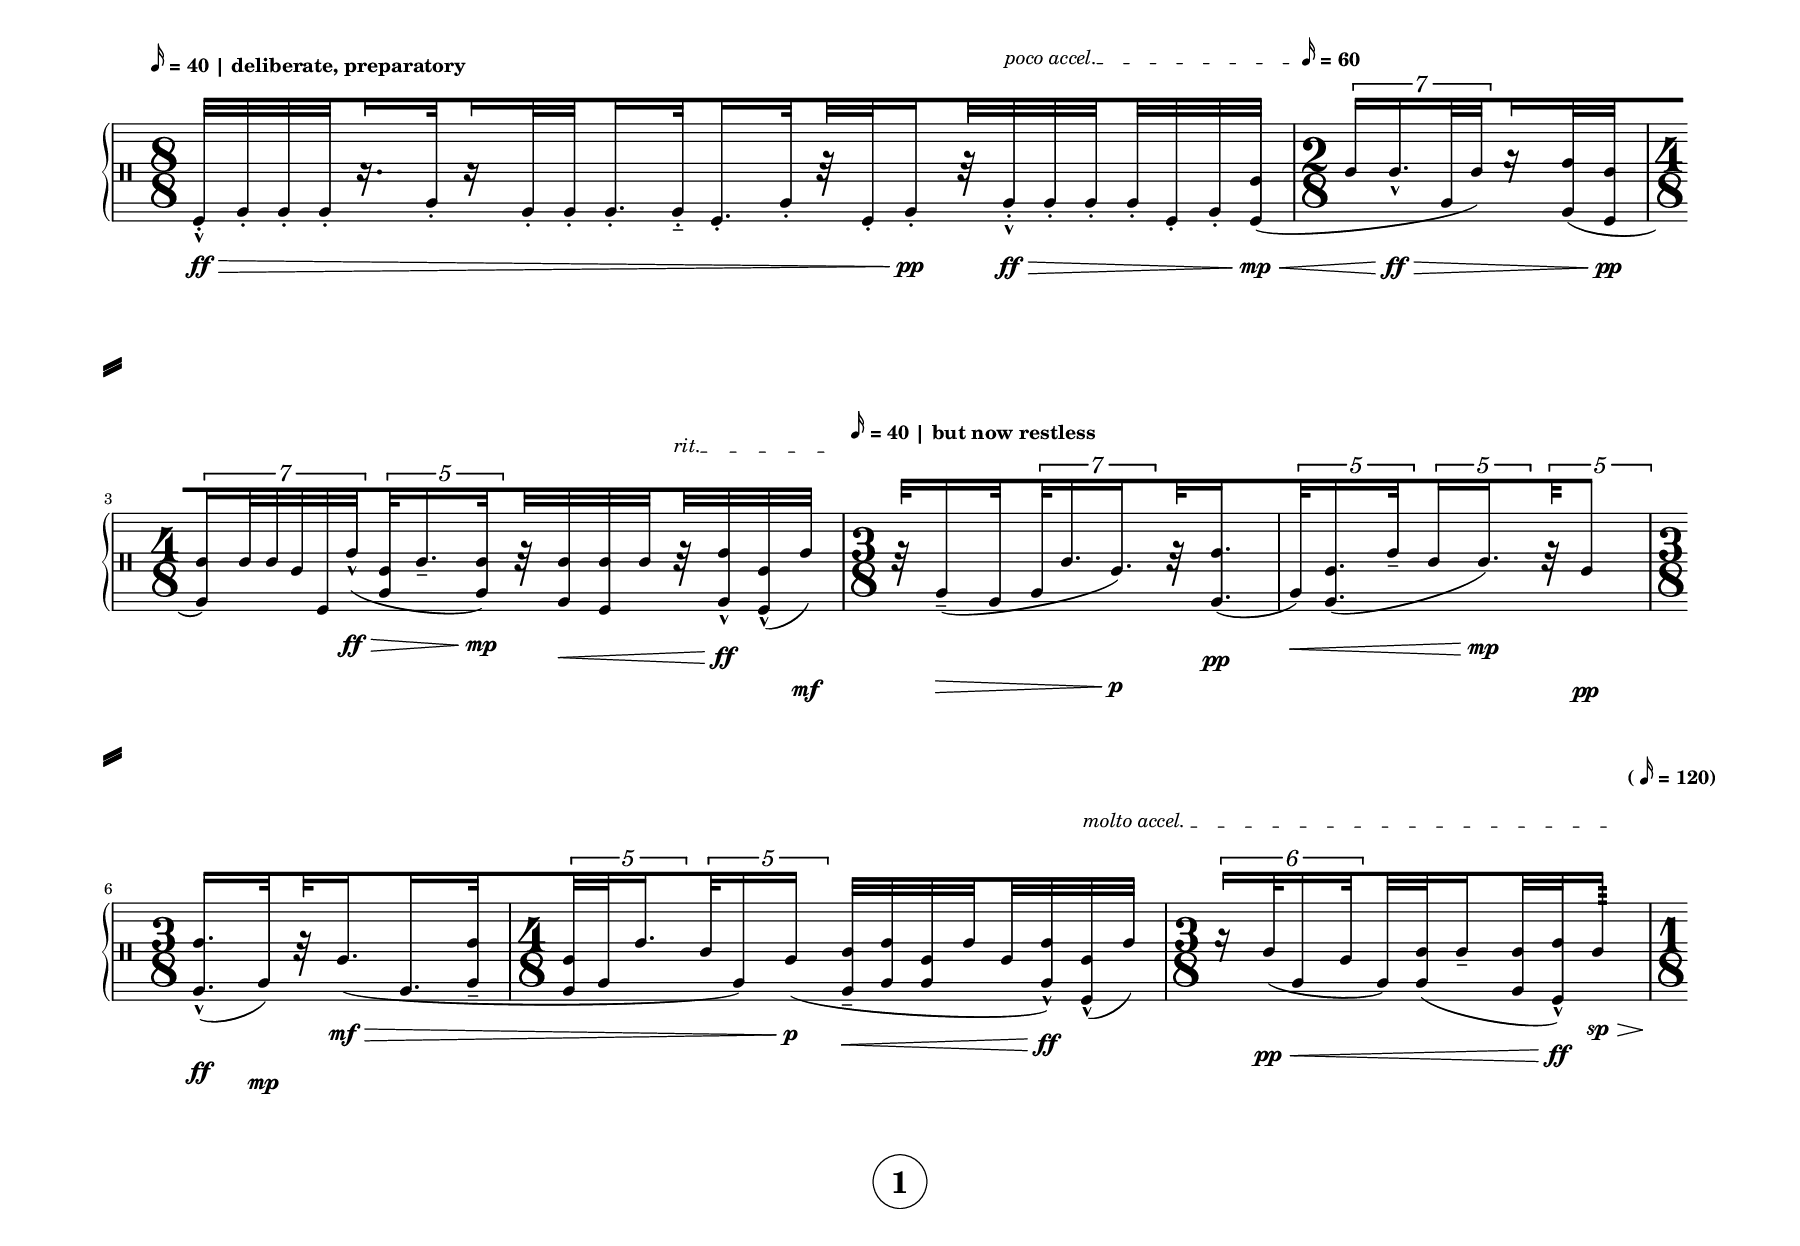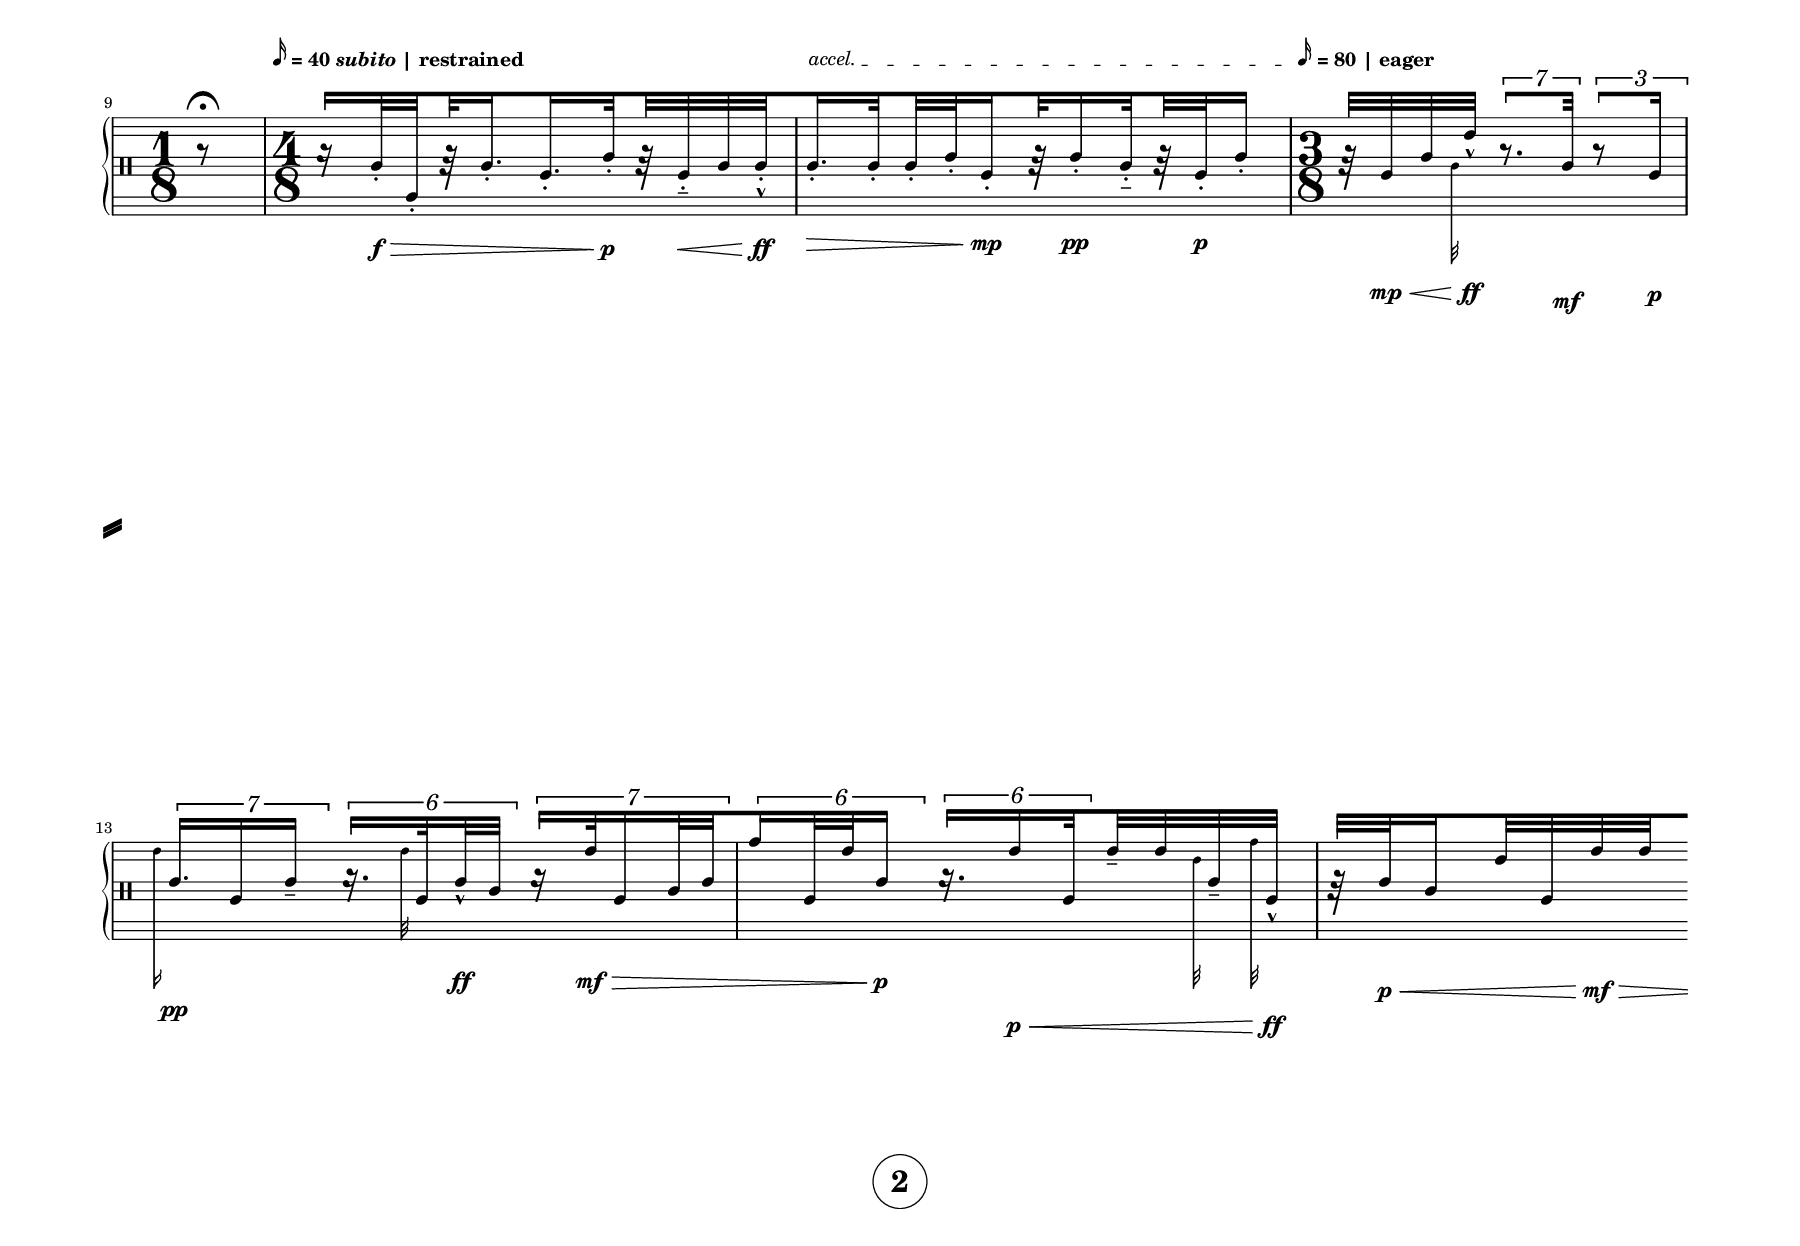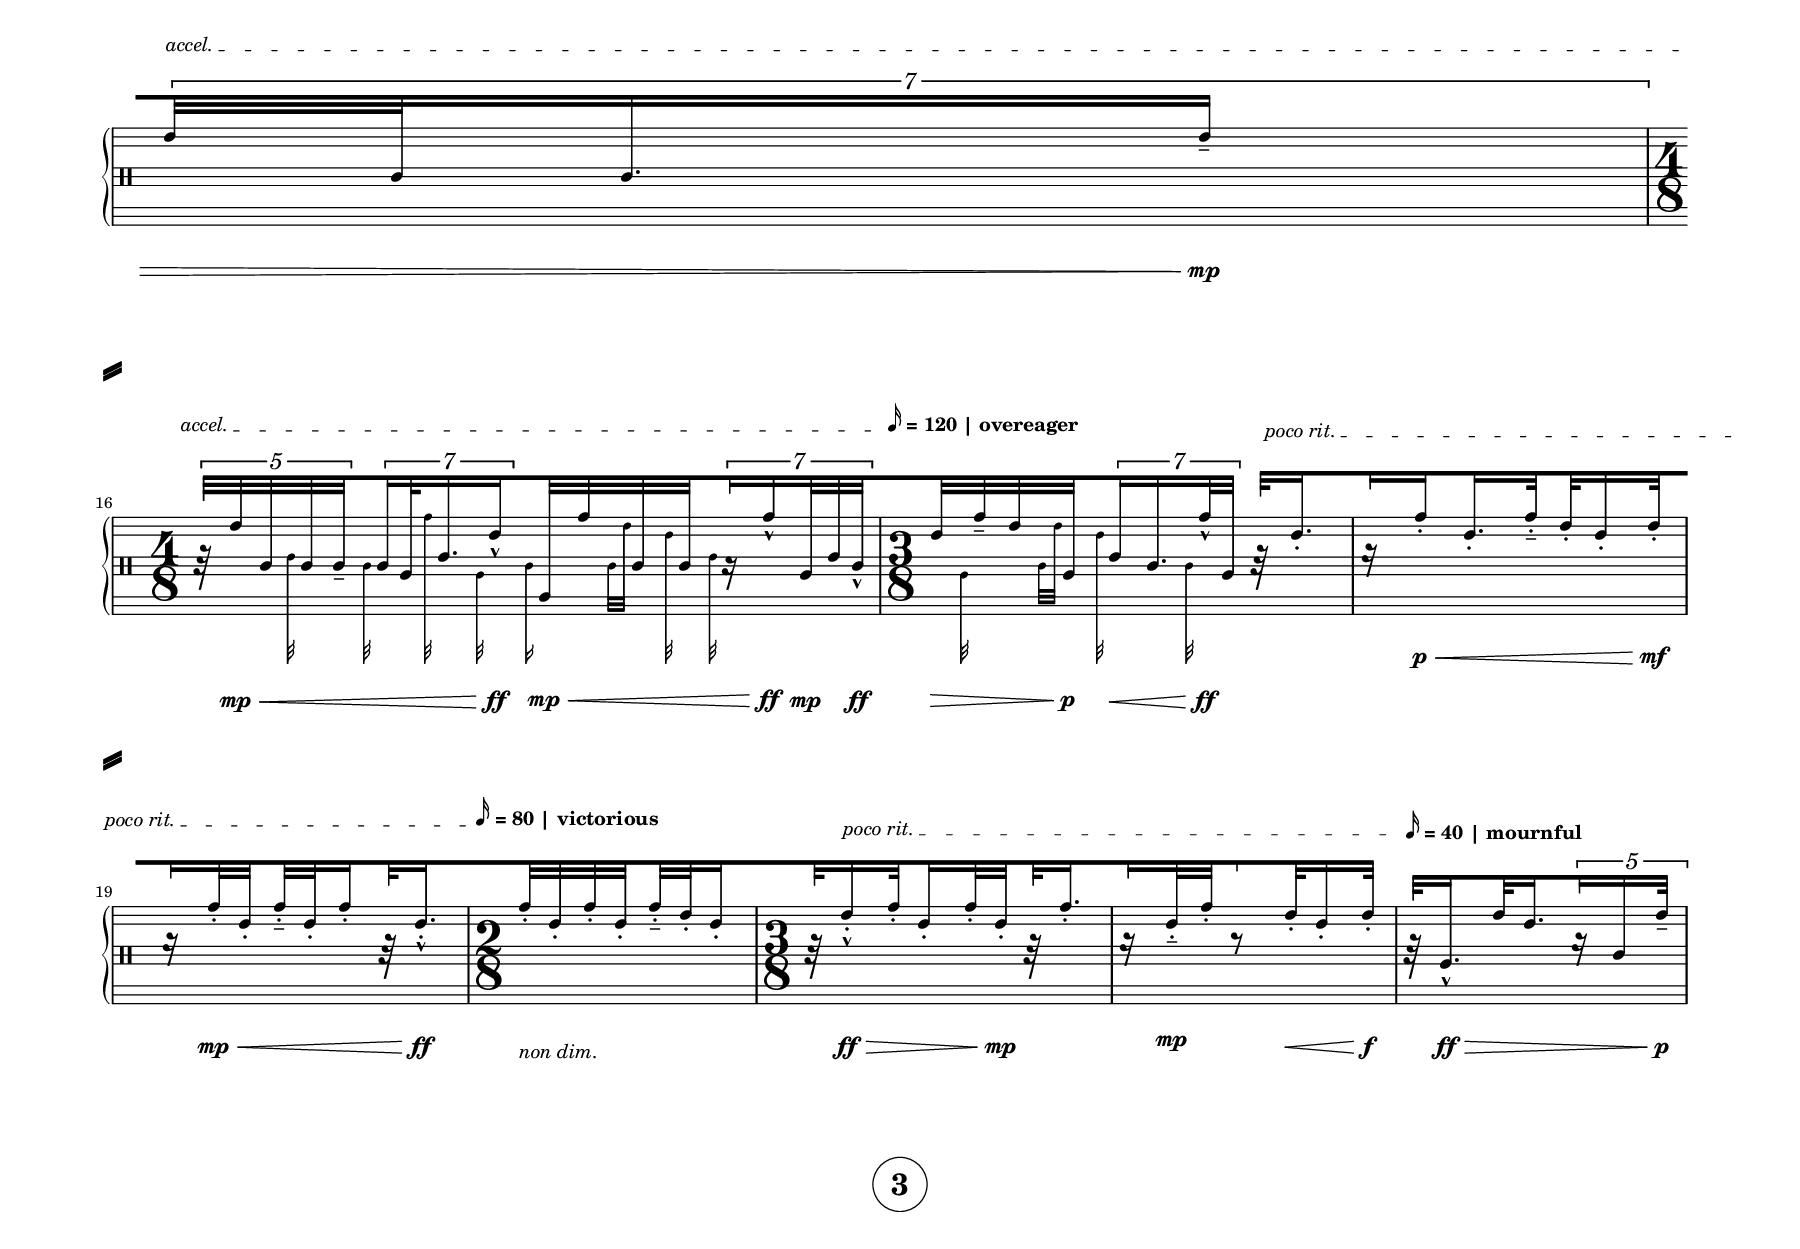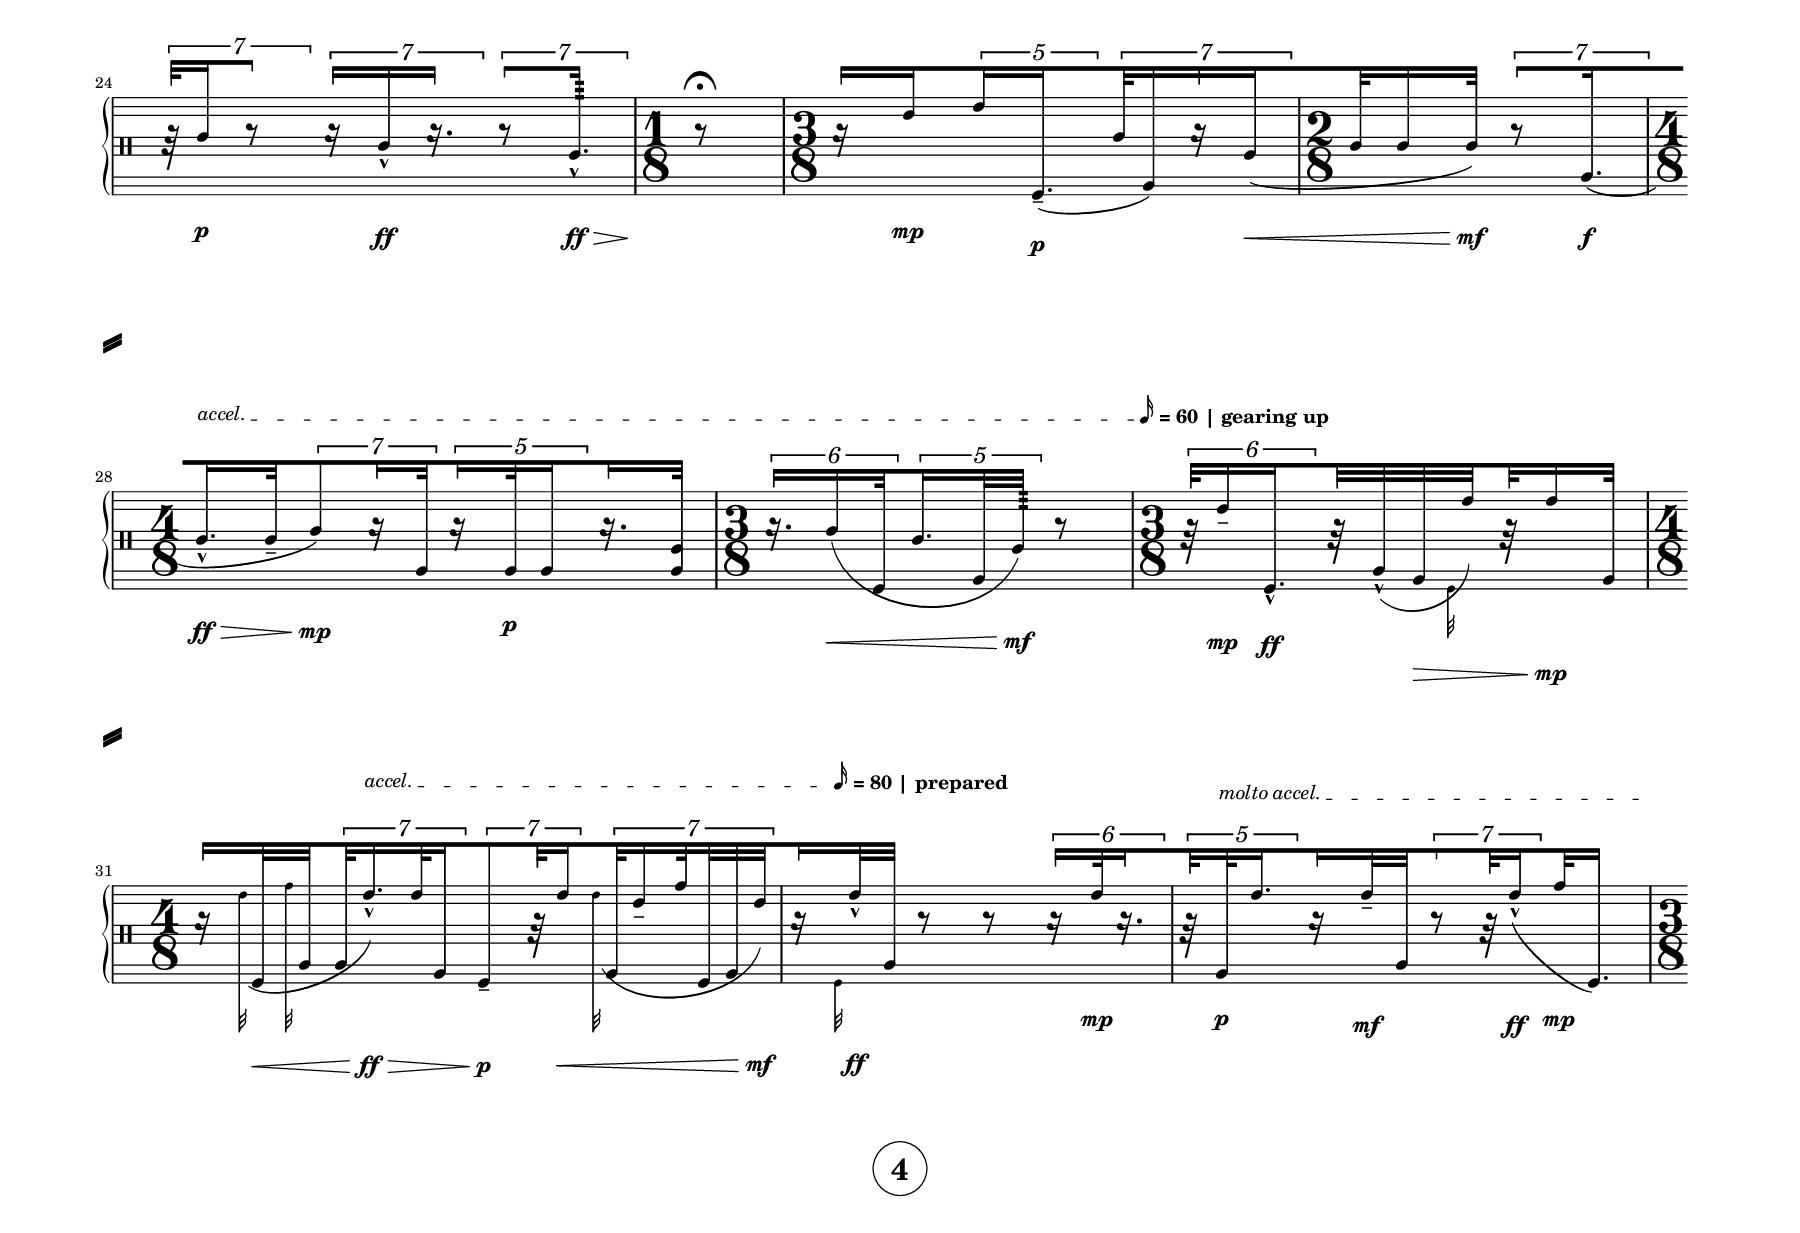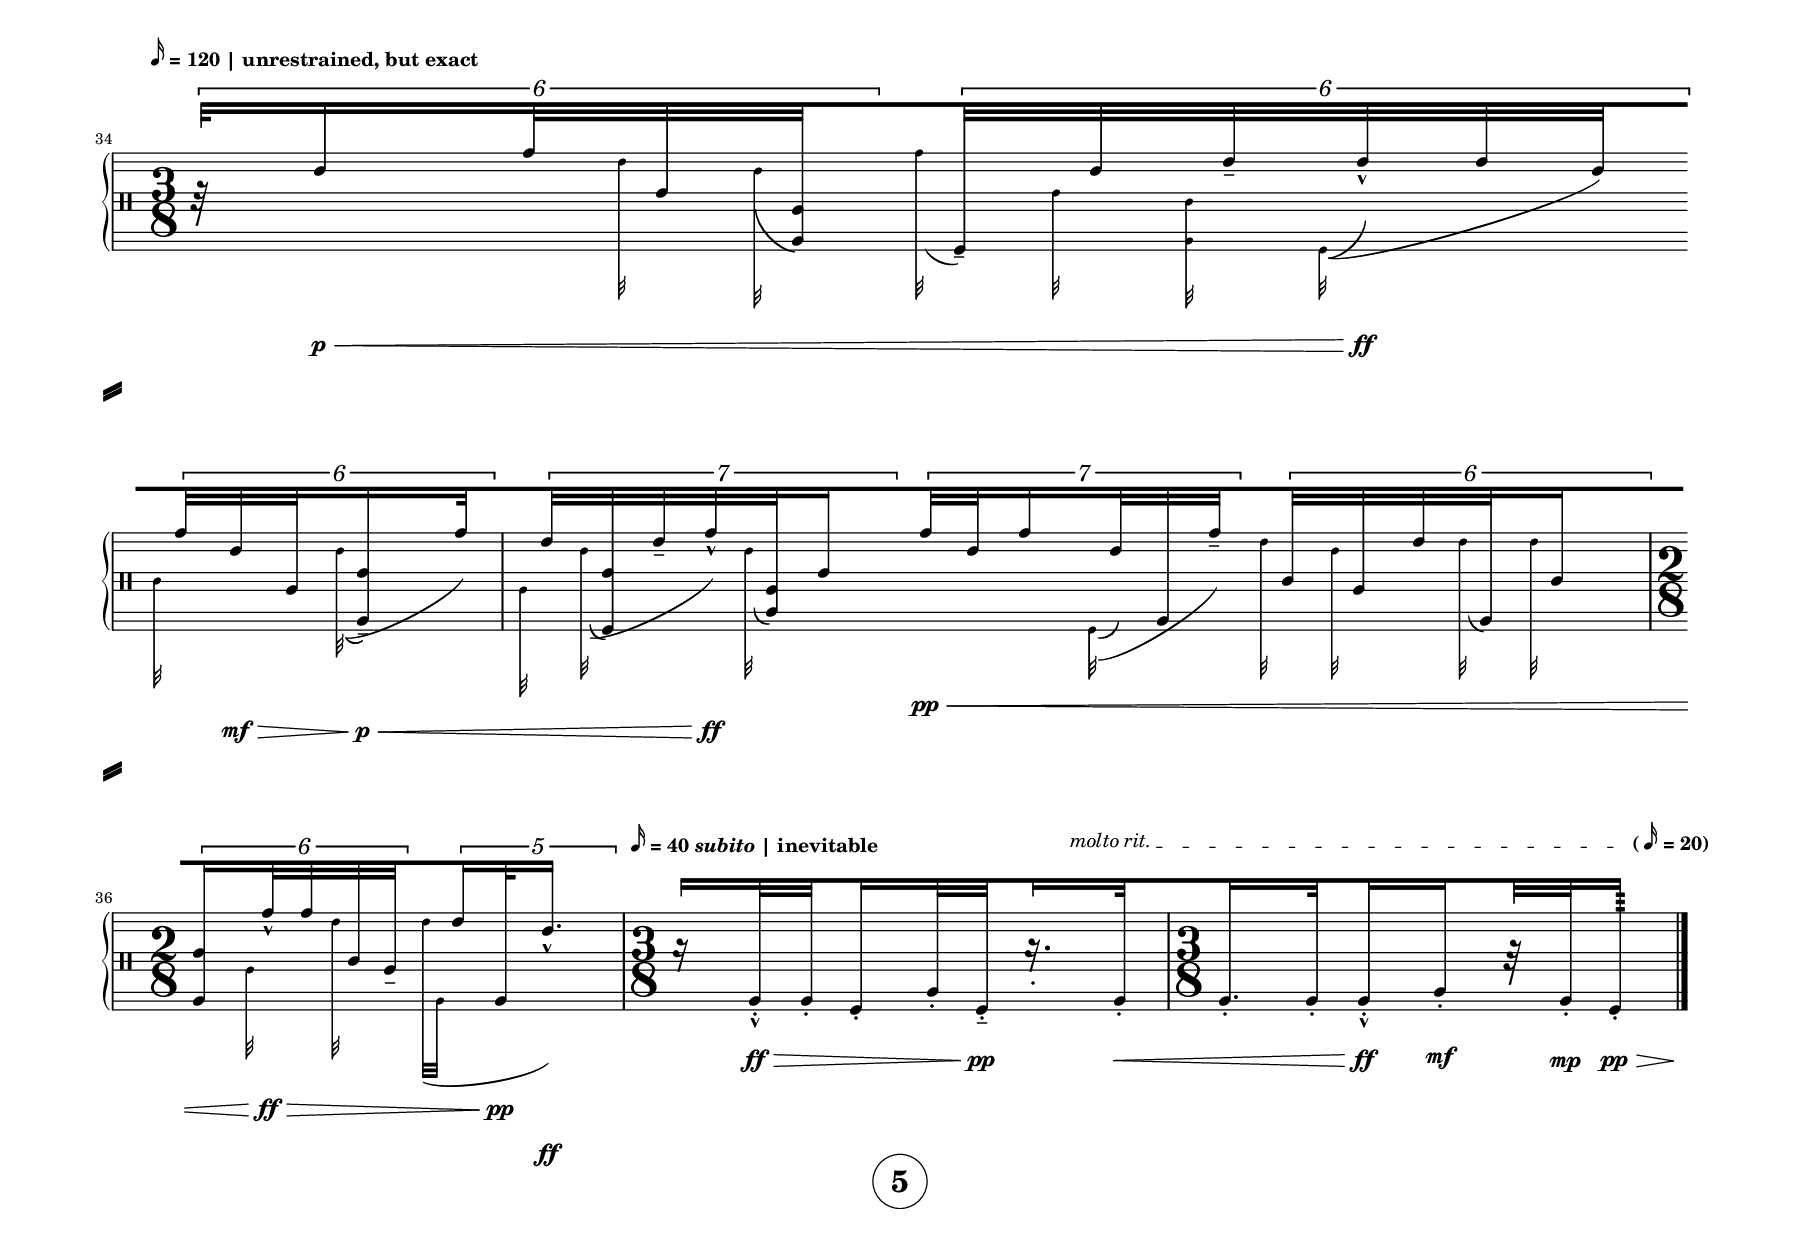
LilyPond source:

\version "2.19.83"
\language "english"

\version "2.19.83"
\language "english"

#(set-global-staff-size 17)
#(set! paper-alist (cons '("my size" . (cons (* 12 in) (* 9 in))) paper-alist))
\paper {
  #(set-paper-size "my size")
  system-separator-markup = \slashSeparator
%  annotate-spacing = ##t
  ragged-last-bottom = ##t
  % line-width = 7.5\in
  left-margin = 0.75\in
  right-margin = 0.75\in
  bottom-margin = .5\in
  top-margin = .75\in
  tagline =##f
  indent = 0
  ragged-right = ##f
  system-system-spacing.minimum-distance = #45
  score-markup-spacing.minimum-distance = #20
  last-bottom-spacing.minimum-distance = #30
  print-page-number = ##t
      print-first-page-number = ##t
      oddHeaderMarkup = \markup \fill-line { " " }
      evenHeaderMarkup = \markup \fill-line { " " }
      oddFooterMarkup = \markup { \fill-line {
         \circle
         \pad-around #1.5
         \bold \fontsize #4 \on-the-fly #print-page-number-check-first
         \fromproperty #'page:page-number-string } }
      evenFooterMarkup = \markup { \fill-line {
        \circle
        \pad-around #1.5
         \bold \fontsize #4 \on-the-fly #print-page-number-check-first
         \fromproperty #'page:page-number-string } }
}

setGrace = #(define-music-function (parser location stemLen) (number?)
               #{
                 \once \stemDown
                 \once \override Stem.length = #stemLen
               #})

setDynOffset = #(define-music-function (parser location yOffset) (pair?)
                  #{
                    \override DynamicText.extra-offset = #yOffset
                    \override Hairpin.extra-offset = #yOffset
                  #})


sectionOneAchilles = {
      \time 8/8
      \override Score.MetronomeMark.extra-offset = #'(0 . 2)
      \tempo \markup {
        \teeny \general-align #Y #DOWN \note #"16" #1.3 "= 40"
        "| deliberate, preparatory"
      }

      %1
      f,32
        -^
        _.
        [
        \ff \>
      a,
        -.
      a,
        -.

      \set stemRightBeamCount = 1
      a,
        -.

      %2
      \once \override Dots.font-size = 2
      \tweak Y-offset #1.5
      \set stemLeftBeamCount = 1
      r16.

      \set stemRightBeamCount = 1
      c32
        -.

      %3
      \override Stem.details.beamed-lengths = #'(13)
      \once \override Dots.font-size = 2
      \tweak Y-offset #1.5
      \set stemLeftBeamCount = 1
      r16
      a,32
        -.

      \set stemRightBeamCount = 1
      a,
        -.


      %4
      \set stemLeftBeamCount = 1
      a,16.
        -.
      \set stemRightBeamCount = 1
      a,32
        -.
        --

      %5
      \override Stem.details.beamed-lengths = #'(12)
      \set stemLeftBeamCount = 1
      f,16.
        -.
      \set stemRightBeamCount = 1
      c32
        -.


      %6
      \override Stem.details.beamed-lengths = #'(13)
      \set stemLeftBeamCount = 1
      r32
      f,
        -.
      \set stemRightBeamCount = 1
      a,16
        -.
        \pp



      %7
      \override Stem.details.beamed-lengths = #'(12)
      \set stemLeftBeamCount = 1
      r32
      \once \override TextSpanner.extra-offset = #'(0 . 3)
      \once \override TextSpanner.bound-details.left.text = "poco accel."
      \once \override TextSpanner.bound-details.right.padding = #7
      \setDynOffset #'(0 . -2)
      c32
        -.
        -^
        \startTextSpan
        \ff \>
      c
        -.
      \set stemRightBeamCount = 1
      c
        -.

      %8
      \set stemLeftBeamCount = 1
      c
        -.
      f,
        -.
      a,
        -.
      <f, a>32
        \mp \<
        ]
        (

    }

sectionTwoAchillesPatroclus = {
  %9
  \time 2/8
  \override Stem.details.beamed-lengths = #'(8.5)
  \tempo \markup {
    \teeny \general-align #Y #DOWN \note #"16" #1.3 "= 60"
  }
  \tuplet 7/4 {

    c'16
      [
      \stopTextSpan
    c'16.
      -^
      \ff \>

    \set stemLeftBeamCount = 2
    \set stemRightBeamCount = 3
    c32

          \set stemRightBeamCount = 1
c'
      )
  }

  % 10
        \set stemLeftBeamCount = 1

  \once \override Dots.font-size = 2
  \tweak Y-offset #1.5
  r16
  <a, e'>32 (
        \set stemRightBeamCount = 1

  <f, c'>32
  \pp

  \break

  \time 4/8
  %11

  \tuplet 7/4 {

      \set stemLeftBeamCount = 1

    < a, c'>16
      )
    c'32
    c'32
    a
    f,
          \set stemRightBeamCount = 1
e'
    (
      -^
      \ff \>
  }

  % 12

  \tuplet 5/4 {
          \set stemLeftBeamCount = 1

    <c a>32
    c'16.--
      \set stemRightBeamCount = 1
    <c c'>32
      )
      \mp
  }

  %\time 2/8

  %13
        \set stemLeftBeamCount = 1
r32
  <a, c'>32
    \<
  <f, c'>
      \set stemRightBeamCount = 1
  c'

  %14
  \override Stem.details.beamed-lengths = #'(8)
        \set stemLeftBeamCount = 1

  r32

  \once \override TextSpanner.bound-details.left.text = "rit."
  \once \override TextSpanner.extra-offset = #'(0 . 3.5)
  \once \override TextSpanner.bound-details.left.padding = #-5
  \once \override TextSpanner.bound-details.right.padding = #-2
  <a, e'>
    \ff
    -^
    \startTextSpan

  \setDynOffset #'(0 . -7)
  <f, a>
    (
    -^
  e'
    )
    \stopTextSpan
    ]
    \mf


  \time 3/8

  % 15
  \override Stem.details.beamed-lengths = #'(13)
  \tempo \markup {
    \teeny \general-align #Y #DOWN \note #"16" #1.3 "= 40"
    "| but now restless"
  }
  r32
    [
  c16
    (
    --
    \>

        \set stemRightBeamCount = 1
a,32

  % 16
  \override Stem.details.beamed-lengths = #'(9)
  \tuplet 7/4 {
          \set stemLeftBeamCount = 1
c32
    c'16.
          \set stemRightBeamCount = 1
a16.
      )
      \p
  }

  % 17
  \override Stem.details.beamed-lengths = #'(13)
        \set stemLeftBeamCount = 1
r32
  \setDynOffset #'(0 . -4)
      \set stemRightBeamCount = 1
  <a, e'>16.
    (
    \pp

  %\time 3/8


  % 18
  \tuplet 5/4 {
    \setDynOffset #'(0 . -3)
      \set stemLeftBeamCount = 1
    c32
      )
      \<
    <a, a>16.
      (
          \set stemRightBeamCount = 1
e'32
      --
  }

  % 19
  \override Stem.details.beamed-lengths = #'(8)
  \tuplet 5/4 {
      \set stemLeftBeamCount = 1
    c'16
          \set stemRightBeamCount = 1
c'16.
      )
      \mp
  }

  % 20
  \override Stem.details.beamed-lengths = #'(9.5)
  \setDynOffset #'(0 . -8)
  \tuplet 5/4 {
    r32
    a8
      \pp
      ]
  }

  \break
  \time 3/8

  % 21
  \override Stem.details.beamed-lengths = #'(10)

  \setDynOffset #'(0 . -4)
  <a, e'>16.
    [
    (
    -^
    \ff
  \setDynOffset #'(0 . -7)
        \set stemRightBeamCount = 1
c32
    )
    \mp

  \setDynOffset #'(0 . -2)
  % 22
  \override Stem.details.beamed-lengths = #'(9.5)
        \set stemLeftBeamCount = 1
r32
        \set stemRightBeamCount = 1
a16.
   _(
    \mf \>

  % 23
  \override Stem.details.beamed-lengths = #'(13)
        \set stemLeftBeamCount = 1
a,16.
       \set stemRightBeamCount = 1
<c e'>32
    --

  \time 4/8

  % 24
  \override Stem.details.beamed-lengths = #'(11)

  \tuplet 5/4 {
          \set stemLeftBeamCount = 1
<a, a>32
    c32
          \set stemRightBeamCount = 1
e'16.
  }

  % 25
  \override Stem.details.beamed-lengths = #'(9)
  \tuplet 5/4 {
          \set stemLeftBeamCount = 1
c'32
    c16
      )
    a16
      _(
      ]
      \p
  }

  %\time 2/8

  %26
  \override Stem.details.beamed-lengths = #'(7.5)
  <a, c'>32
    --
    [
    \<


  < c e'>32
  <c a>32
      \set stemRightBeamCount = 1
  e'


  %27
      \set stemLeftBeamCount = 1
  a32

  < c e'>
    )
    -^
    \ff

  \once \override TextSpanner.extra-offset = #'(0 . 2.5)
  \once \override TextSpanner.bound-details.left.text = "molto accel. "
  \once \override TextSpanner.bound-details.right.padding = -1
  <f, a>
    -^
    _(
    \startTextSpan
  e'
    )
    ]

  \time 3/8

  % 28
  \override Stem.details.beamed-lengths = #'(9.5)
  \tuplet 6/4 {
    \once \override Dots.font-size = 2
    \tweak Y-offset #1.5
    r16
      [
    c'32
      (
      \pp \<
    c16
          \set stemRightBeamCount = 1
a32

  }

  %29
  \override Stem.details.beamed-lengths = #'(11)
        \set stemLeftBeamCount = 1
c32
    )

  <c c'>
    (
      \set stemRightBeamCount = 1
  c'16
    --


  %30
  \override Stem.details.beamed-lengths = #'(8)
      \set stemLeftBeamCount = 1
  <a, c'>32

  <f, e'>
    )
    -^
    \ff

  \once \override Score.MetronomeMark.extra-offset = #'(4 . 5)
  \tempo \markup {
    "(" \teeny \general-align #Y #DOWN \note #"16" #1.3 "= 120)"
  }

  c'16:128
    \stopTextSpan
    ]
    \sp \>
}

sectionThreePatroclus = {
      \break
      \time 1/8

      %31

      \once \override Dots.font-size = 2
      \tweak Y-offset #1.5
      r8
        \!
      ^\tweak font-size #3
      ^\tweak Y-offset #6.5
      ^\fermata

      \time 4/8
      %32
      \override Stem.details.beamed-lengths = #'(8.5)
      \tempo \markup {
        \teeny \general-align #Y #DOWN \note #"16" #1.3 "= 40" \italic "subito"
        "| restrained"
      }
      \once \override Dots.font-size = 2
      \tweak Y-offset #1.5
      r16
        [
      c'32
        -.
        \f \>
            \set stemRightBeamCount = 1
c
        -.


      %33

            \set stemLeftBeamCount = 1
r32

             \set stemRightBeamCount = 1
c'16.
         -.

      %\time 2/8

      %34
      \override Stem.details.beamed-lengths = #'(7.5)
            \set stemLeftBeamCount = 1
a16.
        -.

            \set stemRightBeamCount = 1
e'32
        -.

        \p

      %35
      \override Stem.details.beamed-lengths = #'(8.5)
            \set stemLeftBeamCount = 1
r32

      a32
        -.
        --
         \<
       c'
             \set stemRightBeamCount = 1
c'
         -.
         -^

          \ff


      %\time 2/8

      %36
      \once \override TextSpanner.bound-details.left.text = "accel. "
      \once \override TextSpanner.extra-offset = #'(0 . 2.5)
      \once \override TextSpanner.bound-details.right.padding = #-4.5
            \set stemLeftBeamCount = 1
c'16.
        -.
        \startTextSpan
        \>

            \set stemRightBeamCount = 1
c'32
        -.


      %37

            \set stemLeftBeamCount = 1
c'32
        -.

      e'
        -.
            \set stemRightBeamCount = 1
a16
        -.

        \mp

      %\time 2/8

      %38
      \override Stem.details.beamed-lengths = #'(7.5)
            \set stemLeftBeamCount = 1
r32
      e'16
        -.
        \pp

            \set stemRightBeamCount = 1
c'32
        --
        -.

      %39

            \set stemLeftBeamCount = 1
r32
      a32
        -.
        \p
      e'16
        -.
        \stopTextSpan
        ]


}

sectionFourPatroclusHector = {
  \time 3/8


  %40
  \tempo \markup {
    \teeny \general-align #Y #DOWN \note #"16" #1.3 "= 80"
    "| eager"
  }
  r32
    [
  a
    \mp \<
  e'
  \grace {
    \setGrace #22
    c'
  }
  c''
    -^
    ]
    \ff


  %41
  \setDynOffset #'(0 . -8)
  \override Stem.details.beamed-lengths = #'(8.5)
  \tuplet 7/4 {
    \once \override Dots.font-size = 2
    \tweak Y-offset #1.5
    r8.
      [
    c'32
      ]
      \mf
  }

  %42
  \override Stem.details.beamed-lengths = #'(9.5)
  \tuplet 3/2 {
    \once \override Dots.font-size = 2
    \tweak Y-offset #1.5
    r8
      [
    a16
      ] \p
  }

  %\break

  \break
  %\time 3/8

  %43
  \override Stem.details.beamed-lengths = #'(7.5)
  \grace {
    \setGrace #31
    %\once \override Stem.length = #30
    e''
  }
  \once \set tupletFullLength = ##t
  \tuplet 7/4 {
    \setDynOffset #'(0 . -3)
    e'16.
      [
      \pp
    a16
    e'16
      --
      ]
  }

  %44
  \override Stem.details.beamed-lengths = #'(8.5)
  % \once \override TupletBracket.bracket-visibility = ##f
  \tuplet 6/4 {
    \once \override Dots.font-size = 2
    \tweak Y-offset #1.5
    r16.
      [
    \grace {
      \setGrace #20
      e''32
    }
    a32

    e'
      -^
      \ff
    c'
      ]
  }

  %\time 2/8

  %45
  \override Stem.details.beamed-lengths = #'(8)
  \tuplet 7/4 {
    \once \override Dots.font-size = 2
    \tweak Y-offset #1.5
    r16
      [
    \set stemLeftBeamCount = 3
    \set stemRightBeamCount = 2

    e''32
      \mf \>
    a16

    \set stemLeftBeamCount = 2
    \set stemRightBeamCount = 3
    c'32
    \set stemRightBeamCount = 1
    e'
  }

  %46
  \override Stem.details.beamed-lengths = #'(5)
  \tuplet 6/4 {
    \set stemLeftBeamCount = 1
    g''16
    a32
    e''32
    e'16
      ]
      \p
  }

  %\time 2/8

  %47
  \tuplet 6/4 {
    \once \override Dots.font-size = 2
    \tweak Y-offset #1.5
    r16.
      [

    e''16
      \p \<
    \set stemRightBeamCount = 1
    a32
  }
    %48
  \set stemLeftBeamCount = 1
  e''32
    --
  e''
  \grace {
    \setGrace #29
    c''
  }
  e'
    --
  \grace {
    \setGrace #33
    g''
  }
  a
    -^
    ]
    \ff

  %\time 2/8

  %49
  \override Stem.details.beamed-lengths = #'(8)
  \setDynOffset #'(0 . -4)
  r32
    [
  e'
    \p \<

  \set stemRightBeamCount = 1
  c'16

  %50
  \override Stem.details.beamed-lengths = #'(5)
  \set stemLeftBeamCount = 1
  c''32
  a
  e''
    \mf \>
  \set stemRightBeamCount = 1
  e''

  %\time 3/8

  \break
  %51
  \once \set tupletFullLength = ##t
  \tuplet 7/4 {
    \once \override TextSpanner.bound-details.left.text = "accel. "
    \once \override TextSpanner.extra-offset = #'(0 . 2.5)
    \once \override TextSpanner.bound-details.right.padding = #'-1.5
    \set stemLeftBeamCount = 1
    e''32
      \startTextSpan
    c'
    c'16.
    e''16
      --
      ]
      \mp
  }

  %52
  \override Stem.details.beamed-lengths = #'(10)
  \break
  \time 4/8
  \tuplet 5/4 {
    \setDynOffset #'(0 . -3)
    r32
      [
    e''
      \mp \<
    c'
    \grace {
      \setGrace #24
      e'
    }
    c'
    \set stemRightBeamCount = 1
    c'
    --
  }

  %53
  \override Stem.details.beamed-lengths = #'(9.5)
  \grace {
    \setGrace #22
    % \once \override Stem.length = #25
    c'32
  }
  \once \set tupletFullLength = ##t
  \tuplet 7/4 {

    \set stemLeftBeamCount = 1
    c'
    a
    \grace {
      \setGrace #33
      g''
    }
    e'16.
    \grace {
      \setGrace #20
      a32
    }
    \set stemRightBeamCount = 1
    c''16
      -^
      \ff
  }

  %\time 2/8

  %54
  \override Stem.details.beamed-lengths = #'(10)
  \grace {
    \setGrace #22
    c'
  }
  \set stemLeftBeamCount = 1
  c32
    \mp \<
  g''
  \grace {
    \setGrace #22
    \once \override Stem.details.beamed-length = #'(25)
    c'
    \setGrace #31
    e''
  }
  c'
  \grace {
    \setGrace #29
    c''
  }
  \set stemRightBeamCount = 1
  c'
  \grace {
    \setGrace #24
    e'
  }

  %55
  \tuplet 7/4 {
    \once \override Dots.font-size = 2
    \tweak Y-offset #1.5
    \set stemLeftBeamCount = 1
    r16
    g''
      -^
      \ff

    \setDynOffset #'(0 . -8.7)
    a32
      \mp
    e'
    \setDynOffset #'(0 . -8)
    \set stemRightBeamCount = 1
    c'
      -^
      \stopTextSpan
      \ff
  }

  \noBreak
  \time 3/8

  %56
  \override Stem.details.beamed-lengths = #'(6)
  \once \override Score.MetronomeMark.extra-offset = #'(0 . 4)
  \tempo \markup {
    \teeny \general-align #Y #DOWN \note #"16" #1.3 "= 120"
    "| overeager"
  }
  \setDynOffset #'(0 . -3)
  \set stemLeftBeamCount = 1
  c''
    \>
  \grace {
    \setGrace #20
    a
  }
  g''
    --
  e''
  \grace {
    \setGrace #22
    c'
    \setGrace #31
    e''
  }
  \set stemRightBeamCount = 1
  a
    \p

  %57
  \override Stem.details.beamed-lengths = #'(9.5)
  \grace {
    \setGrace #29
    c''32
  }
  \tuplet 7/4 {
    \set stemLeftBeamCount = 1
    e'16
      \<
    c'16.
    \grace {
      \setGrace #22
      c'32
    }
    \set stemLeftBeamCount = 2
    \set stemRightBeamCount = 3
    g''
      -^
      \ff
    a32
      ]
  }
}

sectionFiveHector = {
  %58
  \override Stem.details.beamed-lengths = #'(7)

  r32
    [

  \once \override TextSpanner.bound-details.left.text = "poco rit. "
  \once \override TextSpanner.bound-details.right.padding = #-5
  \once \override TextSpanner.bound-details.left.padding = #-3
  \once \override TextSpanner.extra-offset = #'(0 . 3)
  \set stemRightBeamCount = 1
  c''16.
    -.
    \startTextSpan

  %59
  \override Stem.details.beamed-lengths = #'(5.5)

  \set stemLeftBeamCount = 1
  \once \override Dots.font-size = 2
  \tweak Y-offset #1.5
  r16

  \set stemRightBeamCount = 1
  g''16
    -.
    \p \<

  %60
  %    \break
  %\time 2/8
  \set stemLeftBeamCount = 1
  c''16.
    -.

  \set stemRightBeamCount = 1
  g''32
    -.
    --


  %61
  \override Stem.details.beamed-lengths = #'(6.5)
  \set stemLeftBeamCount = 1
  e''32
    -.
  c''16
    -.
  \set stemRightBeamCount = 1
  e''32
    -.
    \mf

  %\break
  \break
  %\time 3/8

  %62
  \set stemLeftBeamCount = 1
  \once \override Dots.font-size = 2
  \tweak Y-offset #1.5
  r16
  g''32
    -.
    \mp \<

  \set stemRightBeamCount = 1
  c''32
    -.

  %63
  \override Stem.details.beamed-lengths = #'(6)
  \set stemLeftBeamCount = 1
  g''
    -.
    --
  c''
    -.
  \set stemRightBeamCount = 1
  g''16
    -.

  %64
  \override Stem.details.beamed-lengths = #'(8)
  \set stemLeftBeamCount = 1
  r32

  \set stemRightBeamCount = 1
  c''16.
    -.
    -^
    \stopTextSpan
    \ff

  \time 2/8

  %65
  \override Stem.details.beamed-lengths = #'(6)
  \once \override Score.MetronomeMark.extra-offset = #'(0 . 3)
  \tempo \markup {
    \teeny \general-align #Y #DOWN \note #"16" #1.3 "= 80"
    "| victorious"
  }

  \once \override TextScript.extra-offset = #'(0 . -4)
  \set stemLeftBeamCount = 1
  g''32
    -.
    _\markup { \italic "non dim." }
  c''
    -.
  g''
    -.
  \set stemRightBeamCount = 1
  c''
    -.


  %66
  \override Stem.details.beamed-lengths = #'(7)

  \set stemLeftBeamCount = 1
  g''32
    -.
    --
  e''
    -.
  \set stemRightBeamCount = 1
  c''16
    -.

  \time 3/8

  %67
  \override Stem.details.beamed-lengths = #'(5.5)
  \set stemLeftBeamCount = 1
  r32
  \once \override TextSpanner.extra-offset = #'(0 . 2)
  \once \override TextSpanner.bound-details.left.text = "poco rit. "
  \once \override TextSpanner.bound-details.right.padding = #-2
  e''16
    -.
    -^\startTextSpan
    \ff \>
  \set stemRightBeamCount = 1
  g''32
    -.

  %68
  \override Stem.details.beamed-lengths = #'(7.5)
  \set stemLeftBeamCount = 1
  c''16
    -.
  g''32
    -.
  \set stemRightBeamCount = 1
  c''32
    -.
    \mp

  %69
  \override Stem.details.beamed-lengths = #'(5.5)
  \set stemLeftBeamCount = 1
  r32
  \set stemRightBeamCount = 1
  g''16.
    -.

  %\break
  %\time 3/8

  %70
  \set stemLeftBeamCount = 1
  \once \override Dots.font-size = 2
  \tweak Y-offset #1.5
  r16
  c''32
    -.
    --
    \mp
  \set stemRightBeamCount = 1
  g''32
    -.

  %71
  \once \override Dots.font-size = 2
  \tweak Y-offset #1.5
  r8

  %72
  \override Stem.details.beamed-lengths = #'(6)
  e''32
    -.
    \<
  c''16
    -.
  e''32
    -.
    \stopTextSpan
    ]
    \f
}

sectionSixPatroclusHector = {
  %73
  \override Stem.details.beamed-lengths = #'(10)
  \once \override Score.MetronomeMark.extra-offset = #'(0 . 2.5)
  \tempo \markup {
    \teeny \general-align #Y #DOWN \note #"16" #1.3 "= 40"
    "| mournful"
  }

  r32
    [
  \set stemRightBeamCount = 1
  a16.
    -^

    \ff \>

  %74
  \override Stem.details.beamed-lengths = #'(5)
  \set stemLeftBeamCount = 1
  e''32

  \set stemRightBeamCount = 1
  c''16.


  %75
  \override Stem.details.beamed-lengths = #'(6)
  \tuplet 5/4 {
    \set stemLeftBeamCount = 1
    \once \override Dots.font-size = 2
    \tweak Y-offset #1.5
    r16

    c'16
    e''32
      --
      ]
      \p
  }

  \break
  %\time 3/8

  %76
  \override Stem.details.beamed-lengths = #'(9)
  \tuplet 7/4 {
    r32
      [
    e'16
      \p
    \once \override Dots.font-size = 2
    \tweak Y-offset #1.5
    r8
      ]
  }

  %77
  \tuplet 7/4 {
    \once \override Dots.font-size = 2
    \tweak Y-offset #1.5
    r16
      [
    c'16
      -^
      \ff
    \once \override Dots.font-size = 2
    \tweak Y-offset #1.5
    r16.
      ]
  }

  %78
  \override Stem.details.beamed-lengths = #'(10)
  \tuplet 7/4 {
    \once \override Dots.font-size = 2
    \tweak Y-offset #1.5
    r8
      [
    a16.:128
      -^
      ]
      \ff \>
  }

  \time 1/8

  %79
  \once \override Dots.font-size = 2
  \tweak Y-offset #1.5
  r8 \!
  ^\tweak font-size #3
  ^\tweak Y-offset #6.5
  ^\fermata
  %\break
  \time 3/8

  %80
  \override Stem.details.beamed-lengths = #'(4)
  \once \override Dots.font-size = 2
  \tweak Y-offset #1.5
  r16
    [
  \set stemRightBeamCount = 1
  c''16

    \mp
}

sectionSevenAchillesPatroclus = {
  %81
  \override Stem.details.beamed-lengths = #'(5)
  \tuplet 5/4 {
    \set stemLeftBeamCount = 1
    e''16
    \set stemRightBeamCount = 1
    f,16.
      _(
      --

      \p
  }

  %82
  \override Stem.details.beamed-lengths = #'(10)

  \tuplet 7/4 {
    \set stemLeftBeamCount = 1
    e'32

    a,16
      )
    \once \override Dots.font-size = 2
    \tweak Y-offset #1.5
    r16
    \set stemRightBeamCount = 1
    a16
      _(
      \<

  }


  %\break
  \time 2/8

  %83
  \override Stem.details.beamed-lengths = #'(9)
  \set stemLeftBeamCount = 1
  c'32
  c'16
  c'32
    )
    ]
    \mf

  %84
  \override Stem.details.beamed-lengths = #'(12.5)
  \tuplet 7/4 {
    \once \override Dots.font-size = 2
    \tweak Y-offset #1.5
    r8
      [
    c16.
      (
      \f
  }

  \break
  \time 4/8

  %85
  \override Stem.details.beamed-lengths = #'(9)
  \once \override TextSpanner.bound-details.left.text = "accel. "
  \once \override TextSpanner.bound-details.right.padding = #6.5
  \once \override TextSpanner.extra-offset = #'(0 . 2)
  c'16.
    -^

    \startTextSpan
    \ff \>
  c'32
    --

  %86
  \override Stem.details.beamed-lengths = #'(11)
  \tuplet 7/4 {
    e'8
      )
      \mp
    \once \override Dots.font-size = 2
    \tweak Y-offset #1.5
    r16
    \set stemRightBeamCount = 1
    c32

  }



  %\time 2/8
  %87
  \override Stem.details.beamed-lengths = #'(12.5)
  \tuplet 5/4 {
    \set stemLeftBeamCount = 1
    \once \override Dots.font-size = 2
    \tweak Y-offset #1.5
    r16

    c32
      \p
    \set stemRightBeamCount = 1
    c16

  }

  %88
  \set stemLeftBeamCount = 1
  \override Stem.details.beamed-lengths = #'(10)
  \once \override Dots.font-size = 2
  \tweak Y-offset #1.5
  r16.

  <c a>32
    ]


  %    \break
  \time 3/8

  %89
  \override Stem.details.beamed-lengths = #'(13)
  \tuplet 6/4 {
    \once \override Dots.font-size = 2
    \tweak Y-offset #1.5
    r16.
      [
    e'16
      _(
      \<

    \set stemRightBeamCount = 1
    f,32

  }
  %90
  \override Stem.details.beamed-lengths = #'(10)
  \tuplet 5/4 {
    \set stemLeftBeamCount = 1
    c'16.

    \set stemLeftBeamCount = 2
    \set stemRightBeamCount = 3
    a,32
    a32:256
      )
      ]
      \mf
  }

  %\time 2/8
  %91
  \once \override Dots.font-size = 2
  \tweak Y-offset #1.5
  r8
}

sectionEightAchillesHector = {
          %92
          \override Beam #'damping = #+inf.0
          \time 3/8
          \tuplet 6/4 {
            \tempo \markup {
              \teeny \general-align #Y #DOWN \note #"16" #1.3 "= 60"
              "| gearing up"

            }
            \override Stem.details.beamed-lengths = #'(5.5)
            r32 [
            \stopTextSpan
            \setDynOffset #'(0 . -5)
            c''16--  \mp
            \setDynOffset #'(0 . -3)
            \set stemRightBeamCount = 1
            f,16.-^
              \ff
          }

          %\time 3/8


          %93
          \override Stem.details.beamed-lengths = #'(10.5)
          \set stemLeftBeamCount = 1
          r32
          c
           _(
            -^
          a, \>

          \grace {
            \setGrace #11
            f,32
          }
          \set stemRightBeamCount = 1
          e''
            )

          %94
          \override Stem.details.beamed-lengths = #'(5)
          \set stemLeftBeamCount = 1
          r32 e''16 \mp

          a,32
          ]

          %95
          \override Stem.details.beamed-lengths = #'(14)
          \break
          \time 4/8
          \once \override Dots.font-size = 2
          \tweak Y-offset #1.5
          r16 [ \grace {
            \setGrace #31
            e''32
              _(
          }
          f,  \<
          \grace {
            \setGrace #33
            g''
          }
          \set stemRightBeamCount = 1
          c


          %  \break
          %$\time 3/8

          %96
          \override Stem.details.beamed-lengths = #'(6)
          \tuplet 7/4 {
            \set stemLeftBeamCount = 1
            c32
            \once \override TextSpanner.bound-details.left.text = "accel. "
            \once \override TextSpanner.extra-offset = #'(0 . 3.75)
            \once \override TextSpanner.bound-details.right.padding = #'-2
            e''16.
              )
              -^
              \ff \>
            \startTextSpan
            e''32
            \set stemRightBeamCount = 1
            a,16
          }

          %97
          \tuplet 7/4 {
            f,8--  \p \!
            \set stemLeftBeamCount = 1
            \set stemRightBeamCount = 3
            r32
            \set stemLeftBeamCount = 2
            \set stemRightBeamCount = 1
            e''16  \<
          }

          %98
          \override Stem.details.beamed-lengths = #'(7)
          \grace {
            \setGrace #31
            e''32
              _(
          }
          \tuplet 7/4 {
            \set stemLeftBeamCount = 1
            a,32 c''16-- g''32 f, a,
            \set stemRightBeamCount = 1
            c''
              )
              \mf
          }

          % \break
          %\time 4/8


          %99
          \override Stem.details.beamed-lengths = #'(6)
          %\break
          \set stemLeftBeamCount = 1
          \once \override Dots.font-size = 2
          \tweak Y-offset #1.5
          r16  \stopTextSpan
          \once \override Score.MetronomeMark.extra-offset = #'(0 . 5.5)
          \tempo \markup {
            \teeny \general-align #Y #DOWN \note #"16" #1.3 "= 80"
            "| prepared"
          }
          \grace {
            \setGrace #11
            %      \once \override Stem.length = #'20
            f,32
          }
          \setDynOffset #'(0 . -5)
          e''-^  \ff c ]

          %100
          \once \override Dots.font-size = 2
          \tweak Y-offset #1.5
          r8

          %101
          \once \override Dots.font-size = 2
          \tweak Y-offset #1.5
          r8

          %102
          \tuplet 6/4 {

            \once \override Dots.font-size = 2
            \tweak Y-offset #1.5
            r16 [

            \set stemLeftBeamCount = 3
            \set stemRightBeamCount = 2
            \setDynOffset #'(0 . -3)
            e''32\mp
            \set stemRightBeamCount = 1
            \once \override Dots.font-size = 2
            \tweak Y-offset #1.5
            r16.
          }

          %\break
          %\time 4/8
          %103
          \override Stem.details.beamed-lengths = #'(5.5)
          \tuplet 5/4 {
            \set stemLeftBeamCount = 1
            r32
            \once \override TextSpanner.bound-details.left.text = "molto accel. "
            \once \override TextSpanner.extra-offset = #'(0 . 3)
            \once \override TextSpanner.bound-details.right.padding = #'-5
            a,32 \p

            \startTextSpan
            \set stemRightBeamCount = 1
            e''16.
          }

          %104

          \set stemLeftBeamCount = 1
          \once \override Dots.font-size = 2
          \tweak Y-offset #1.5
          r16  e''32-- \mf
          \set stemRightBeamCount = 1
          c

          %\break
          %\time 2/8
          %105
          \tuplet 7/4 {
            \once \override Dots.font-size = 2
            \tweak Y-offset #1.5
            r8  r32
            \set stemRightBeamCount = 1
            e''16
              _(
              -^ \ff
          }


          %106
          \override Stem.details.beamed-lengths = #'(5)
          \set stemLeftBeamCount = 1
          g''32 \mp
          \once \override Score.MetronomeMark.extra-offset = #'(7.5 . 0.5)
          %\tempo \markup {
            %  "(" \teeny \general-align #Y #DOWN \note #"16" #1.3 "= 120)"
            %   }
            f,16. ] \stopTextSpan
              )

}

sectionNineAchillesPatroclusHector = {
            %107
            \break
            \time 3/8
            \override Stem.details.beamed-lengths = #'(8)
            \tempo \markup {
              \teeny \general-align #Y #DOWN \note #"16" #1.3 "= 120"
              "| unrestrained, but exact"
            }

            \tuplet 6/4 { r32 [
            c''16 \p \<
            \set stemLeftBeamCount = 2
            \set stemRightBeamCount = 3
            g''32  \grace {
              \setGrace #31
              e''
            }
            \set stemLeftBeamCount = 3
            e'
            \grace {
              \setGrace #31

              c''
                _\(
            }
            \set stemRightBeamCount = 1
            <a, a>
              \)
          }

          %108
          \override Stem.details.beamed-lengths = #'(7)
          \grace {
            \setGrace #33
            g''32
            _(
          }
          \tuplet 6/4 {
            \set stemLeftBeamCount = 1
            f,32--
              )

            \grace {
              \setGrace #24
              e'
            }
            c''  \grace {
              \setGrace #24
              <a, c'>
            }
            e''--

            \grace {
              \setGrace #11
              f,32
                _(
                _\(
            }

            e''
              \)
              -^   \ff
            e''
            \set stemRightBeamCount = 1
            c''
              )
          }


          \break
          \grace  {
            \setGrace #24
            c'32

          }
          %109
          \override Stem.details.beamed-lengths = #'(8)
          \tuplet 6/4 {
            \set stemLeftBeamCount = 1
            g''32
            \set stemRightBeamCount = 3
            c'' \mf \>
            \set stemLeftBeamCount = 3
            \set stemRightBeamCount = 2
            a
            \grace {
              \setGrace #24
              c''
                _\(
                _(
            }
            <a, e'>16
              \)
              -- \p \<
            \set stemRightBeamCount = 1
            g''32
              )
          }

          %\break

          \grace  {
            \setGrace #24
            a

          }

          %110
          \override Stem.details.beamed-lengths = #'(10)
          \tuplet 7/4 {
            \set stemLeftBeamCount = 1
            e''32  \grace {
              \setGrace #29
              c''32
                _\(
                 _(
            }
            <f, e'>32
              \)
            e''--
            g''
              )
              -^  \ff
            \grace {
              \setGrace #29
              c''
                _\(
            }
            <a c>
              \)
            \set stemRightBeamCount = 1
            e'16
          }



          %\time 2/8
          %111
          \override Stem.details.beamed-lengths = #'(5.5)
          \tuplet 7/4 {
            \setDynOffset #'(0 . -2)
            \set stemLeftBeamCount = 1
            g''32  \pp \<
            c'' g''16 \grace {
              \setGrace #11
              f,32
                _\(
                _(
            }
            c''
              \)
            a,
            \set stemRightBeamCount = 1
            g''--
              )
          }

          %112
          \override Stem.details.beamed-lengths = #'(10.5)
          \grace {
            \setGrace #31
            e''32
          }
          \tuplet 6/4 {
            \set stemLeftBeamCount = 1
            c' \grace {
              \setGrace #29
              c''
            }
            a
            e''
            \grace {
              \setGrace #31
              e''
                _(
            }

            a,
              )
            \grace {
              \setGrace #31
              e''
            }
            \set stemRightBeamCount = 1
            c'16
          }
          \break
          \time 2/8
          %113
          \override Stem.details.beamed-lengths = #'(9)

          \tuplet 6/4 {
            \set stemLeftBeamCount = 1
            <a, e'>16  \grace {
              \setGrace #20
              a32
            }
            g''32-^ \ff \>

            g''32 \grace {
              \setGrace #31
              e''
            }
            c'
            \set stemRightBeamCount = 1a--
          }

          %114
          \override Stem.details.beamed-lengths = #'(8)
          \grace {
            \once \override Stem.details.beamed-lengths = #'(11)
            \once \stemDown
            e''32
              _(
            \once \override Stem.details.beamed-lengths = #'(11)
            \once \stemDown
            a,32
          }
          \tuplet 5/4 {
            \set stemLeftBeamCount = 1
            e''32 a, \pp
            \setDynOffset #'(0 . -8.5)
            c''16.
              )
              -^ ] \ff
          }
          \setDynOffset#'(0 . -2)

}

sectionTenAchilles = {
  \time 3/8
  %115
  \override Stem.details.beamed-lengths = #'(14)
  \tempo \markup {
    \teeny \general-align #Y #DOWN \note #"16" #1.3 "= 40" \italic "subito"
    "| inevitable"
  }

  \once \override Dots.font-size = 2
  \tweak Y-offset #1.5
  r16
    [
  a,32
    -.
    -^
    \ff \>
  \set stemRightBeamCount = 1
  a,32
    -.


  %116
  \override Stem.details.beamed-lengths = #'(14.5)
  \set stemLeftBeamCount = 1
  f,16
    -.
  c32
    -.
  \set stemRightBeamCount = 1
  f,
    -.
    --
    \pp

  %117
  \set stemLeftBeamCount = 1
  \override Stem.details.beamed-lengths = #'(14)
  \once \override Dots.font-size = 2
  \tweak Y-offset #1.5
  r16.
    -.
  \once \override TextSpanner.bound-details.left.text = "molto rit. "
  \once \override TextSpanner.bound-details.left.padding = #-5
  %\once \override TextSpanner.bound-details.right.padding = #-5
  \once \override TextSpanner.extra-offset = #'(0 . 3)
  \set stemRightBeamCount = 1
  a,32
    -.
    \<
    \startTextSpan

  \time 3/8
  %118
  \set stemLeftBeamCount = 1
  a,16.
    -.
  \set stemRightBeamCount = 1
  a,32
    -.

  %119
  \set stemLeftBeamCount = 1
  a,16
    -.
    -^
    \ff
  \setDynOffset #'(0 . -3.5)
  \set stemRightBeamCount = 1
  c16
    -.
    \mf

  %120
  \override Stem.details.beamed-lengths = #'(13)
  \setDynOffset #'(0 . -4.2)
  \set stemLeftBeamCount = 1
  r32
  \set stemRightBeamCount = 2
  a,32
    -.
    \mp

  \setDynOffset #'(0 . -3.7)

  \once \override Score.MetronomeMark.extra-offset = #'(2.5 . 0.5)
  \tempo \markup {
    "(" \teeny \general-align #Y #DOWN \note #"16" #1.3 "= 20)"
  }
  \set stemLeftBeamCount = 2
  f,32:256
    -.
    \pp \>
    \stopTextSpan
    ]
  s32
  \!
  \bar "|."
}


\score {
  \new PianoStaff <<
    \new Staff {
      \stopStaff
      \override Staff.StaffSymbol.line-positions = #'(-11 -9 -7 -2 0 2 7 9 11)
      \startStaff

      \clef percussion

      \set strictBeatBeaming = ##t
      \set tupletFullLength = ##t
      \stemUp

      \sectionOneAchilles
      \sectionTwoAchillesPatroclus
      \sectionThreePatroclus
      \sectionFourPatroclusHector
      \sectionFiveHector
      \sectionSixPatroclusHector
      \sectionSevenAchillesPatroclus
      \sectionEightAchillesHector
      \sectionNineAchillesPatroclusHector
      \sectionTenAchilles
    }
  >>
  \layout {

    \context {
      \Score
      \override BarNumber.break-visibility = ##(#f #f #t)
    }
    \context {
      \Voice
      \override TupletNumber.text = #tuplet-number::calc-fraction-text
      \override TupletBracket.breakable = ##t
      \override TupletBracket.bracket-visibility = ##t
      \remove "Forbid_line_break_engraver"
      \remove "Tuplet_bracket_engraver"
      \override Beam.breakable = ##t
      \override Glissando.breakable = ##t
      \override Beam #'damping = #+inf.0
      \override TupletBracket #'damping = #+inf.0
      \override TupletNumber.font-size = #1.5
      \override TupletNumber.extra-offset = #'(0 . 0.5)
      \override TupletBracket.extra-offset = #'(0 . .5)
      \override TupletNumber.text = #tuplet-number::calc-denominator-text
      %\remove "Dynamic_engraver"
    }
    \context {
      \Staff
      \override TimeSignature.font-size = #6
      \override Stem.stemlet-length = #1
      \override Rest.font-size = #2.5
      \override DynamicText.extra-offset = #'(0 . -1)
      \override Hairpin.extra-offset = #'(0 . -1)
    }
  }
}
